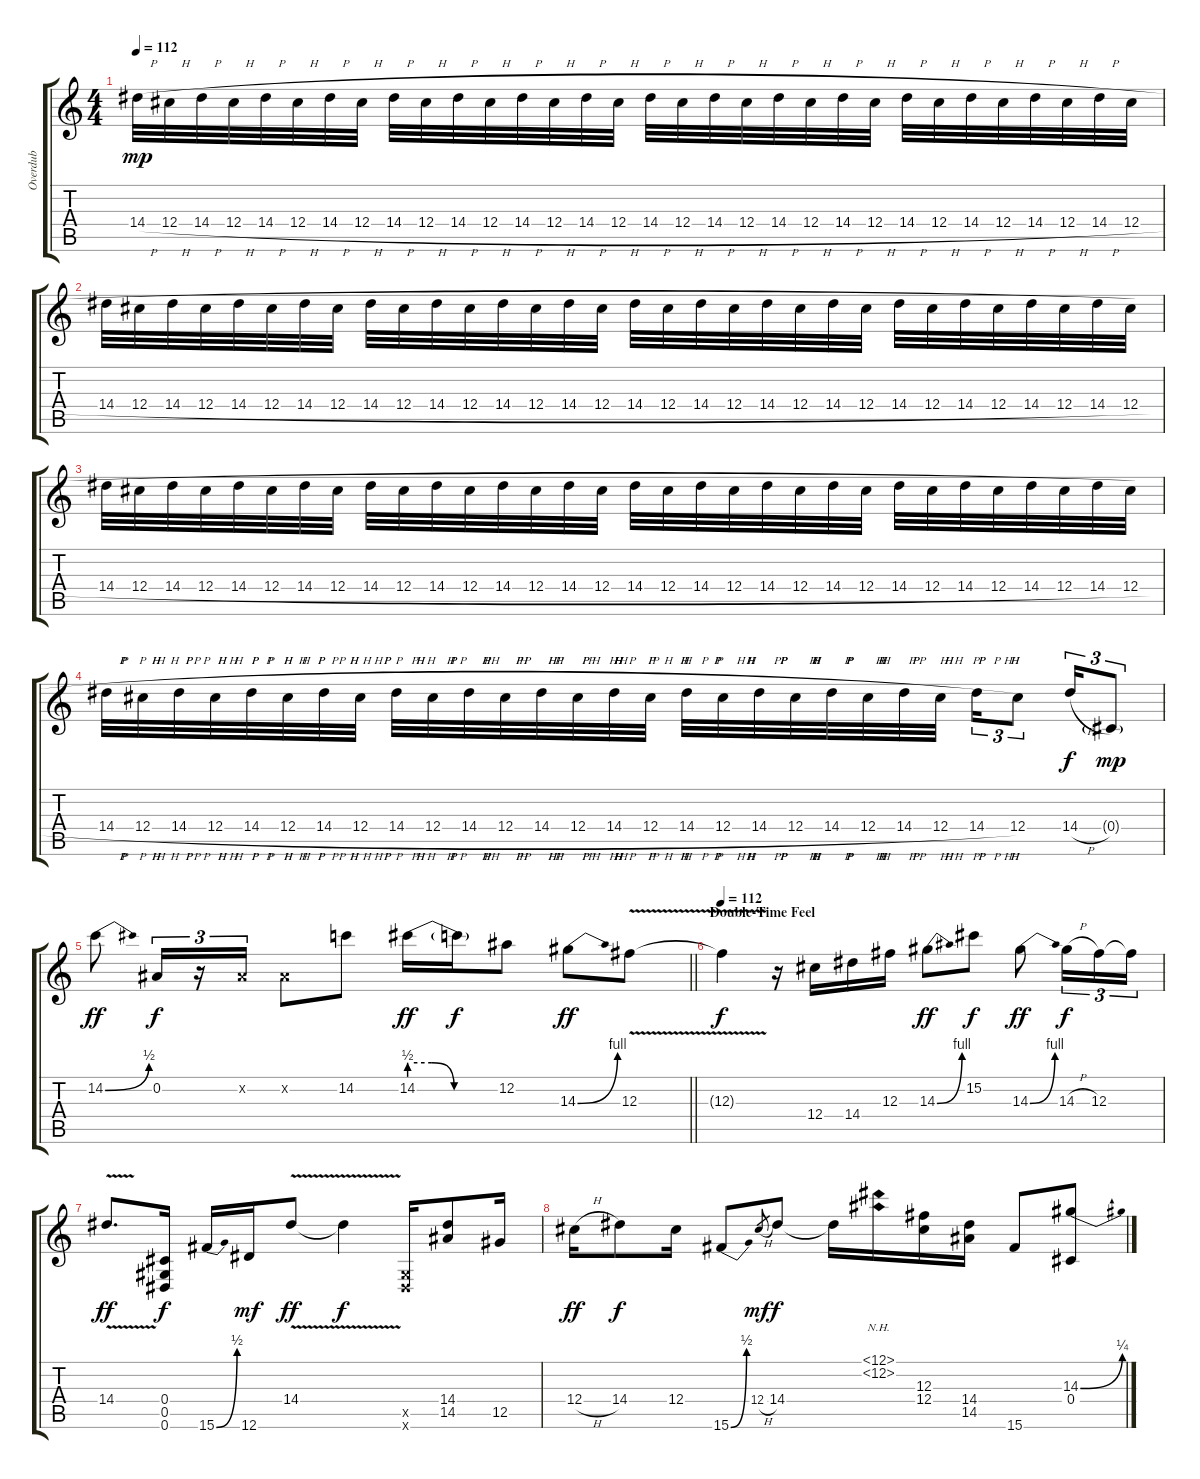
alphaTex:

\track ("Overdub" "Overdub") {instrument fretlessbass}
\staff {score tabs}
\tuning (Eb4 Bb3 Gb3 Db3 Ab2 Eb2) {hide}
\ts (4 4)
\tempo 112
\clef g2
\ks c
14.4{h}.32{dy mp} 12.4{h}.32 14.4{h}.32 12.4{h}.32 14.4{h}.32 12.4{h}.32 14.4{h}.32 12.4{h}.32 14.4{h}.32 12.4{h}.32 14.4{h}.32 12.4{h}.32 14.4{h}.32 12.4{h}.32 14.4{h}.32 12.4{h}.32 14.4{h}.32 12.4{h}.32 14.4{h}.32 12.4{h}.32 14.4{h}.32 12.4{h}.32 14.4{h}.32 12.4{h}.32 14.4{h}.32 12.4{h}.32 14.4{h}.32 12.4{h}.32 14.4{h}.32 12.4{h}.32 14.4{h}.32 12.4{h}.32 |
14.4{h}.32 12.4{h}.32 14.4{h}.32 12.4{h}.32 14.4{h}.32 12.4{h}.32 14.4{h}.32 12.4{h}.32 14.4{h}.32 12.4{h}.32 14.4{h}.32 12.4{h}.32 14.4{h}.32 12.4{h}.32 14.4{h}.32 12.4{h}.32 14.4{h}.32 12.4{h}.32 14.4{h}.32 12.4{h}.32 14.4{h}.32 12.4{h}.32 14.4{h}.32 12.4{h}.32 14.4{h}.32 12.4{h}.32 14.4{h}.32 12.4{h}.32 14.4{h}.32 12.4{h}.32 14.4{h}.32 12.4{h}.32 |
14.4{h}.32 12.4{h}.32 14.4{h}.32 12.4{h}.32 14.4{h}.32 12.4{h}.32 14.4{h}.32 12.4{h}.32 14.4{h}.32 12.4{h}.32 14.4{h}.32 12.4{h}.32 14.4{h}.32 12.4{h}.32 14.4{h}.32 12.4{h}.32 14.4{h}.32 12.4{h}.32 14.4{h}.32 12.4{h}.32 14.4{h}.32 12.4{h}.32 14.4{h}.32 12.4{h}.32 14.4{h}.32 12.4{h}.32 14.4{h}.32 12.4{h}.32 14.4{h}.32 12.4{h}.32 14.4{h}.32 12.4{h}.32 |
14.4{h}.32 12.4{h}.32 14.4{h}.32 12.4{h}.32 14.4{h}.32 12.4{h}.32 14.4{h}.32 12.4{h}.32 14.4{h}.32 12.4{h}.32 14.4{h}.32 12.4{h}.32 14.4{h}.32 12.4{h}.32 14.4{h}.32 12.4{h}.32 14.4{h}.32 12.4{h}.32 14.4{h}.32 12.4{h}.32 14.4{h}.32 12.4{h}.32 14.4{h}.32 12.4{h}.32 14.4{h}.16{tu (3 2)} 12.4.8{tu (3 2)} 14.4{h}.16{tu (3 2) dy f} 0.4{g}.8{tu (3 2) dy mp} |
\barLineRight lightlight
14.2{be (bend 0 0 60 2)}.8{dy ff} 0.2.16{tu (3 2) dy f} r.16{tu (3 2)} 0.2{x}.16{tu (3 2)} 0.2{x}.8 14.2.8 14.2{be (custom 0 2 15 2 30 0 60 0)}.16{dy ff} 14.2{t}.16{dy f} 12.2.8 14.3{be (bend 0 0 60 4)}.8{dy ff} 12.3{v}.8 |
\section ("" "Double-Time Feel")
\tempo 112
12.3{t}.4{dy f} r.16 12.4.16 14.4.16 12.3.16 14.3{be (bend 0 0 60 4)}.8{dy ff} 15.2.8{dy f} 14.3{be (bend 0 0 60 4)}.8{dy ff} 14.3{h}.16{tu (3 2) dy f} 12.3.16{tu (3 2)} 12.3{t}.16{tu (3 2)} |
14.4{v}.8{d dy ff} (0.4 0.5 0.6).16{dy f} 15.6{be (bend 0 0 60 2)}.16 12.6.16{dy mf} 14.4{v}.8{dy ff} 14.4{t}.4{dy f} (0.5{x} 0.6{x}).16 (14.4 14.5).8 12.5.16 |
12.4{h}.16{dy ff} 14.4.8{dy f} 12.4.16 15.6{be (bend 0 0 60 2)}.8 12.4{h}.8{gr dy mf} 14.4.8{dy f} 14.4{t}.16 (12.1{nh} 12.2{nh}).16 (12.3 12.4).16 (14.4 14.5).16 15.6.8 (14.3{be (bend 0 0 60 1)} 0.4).8
